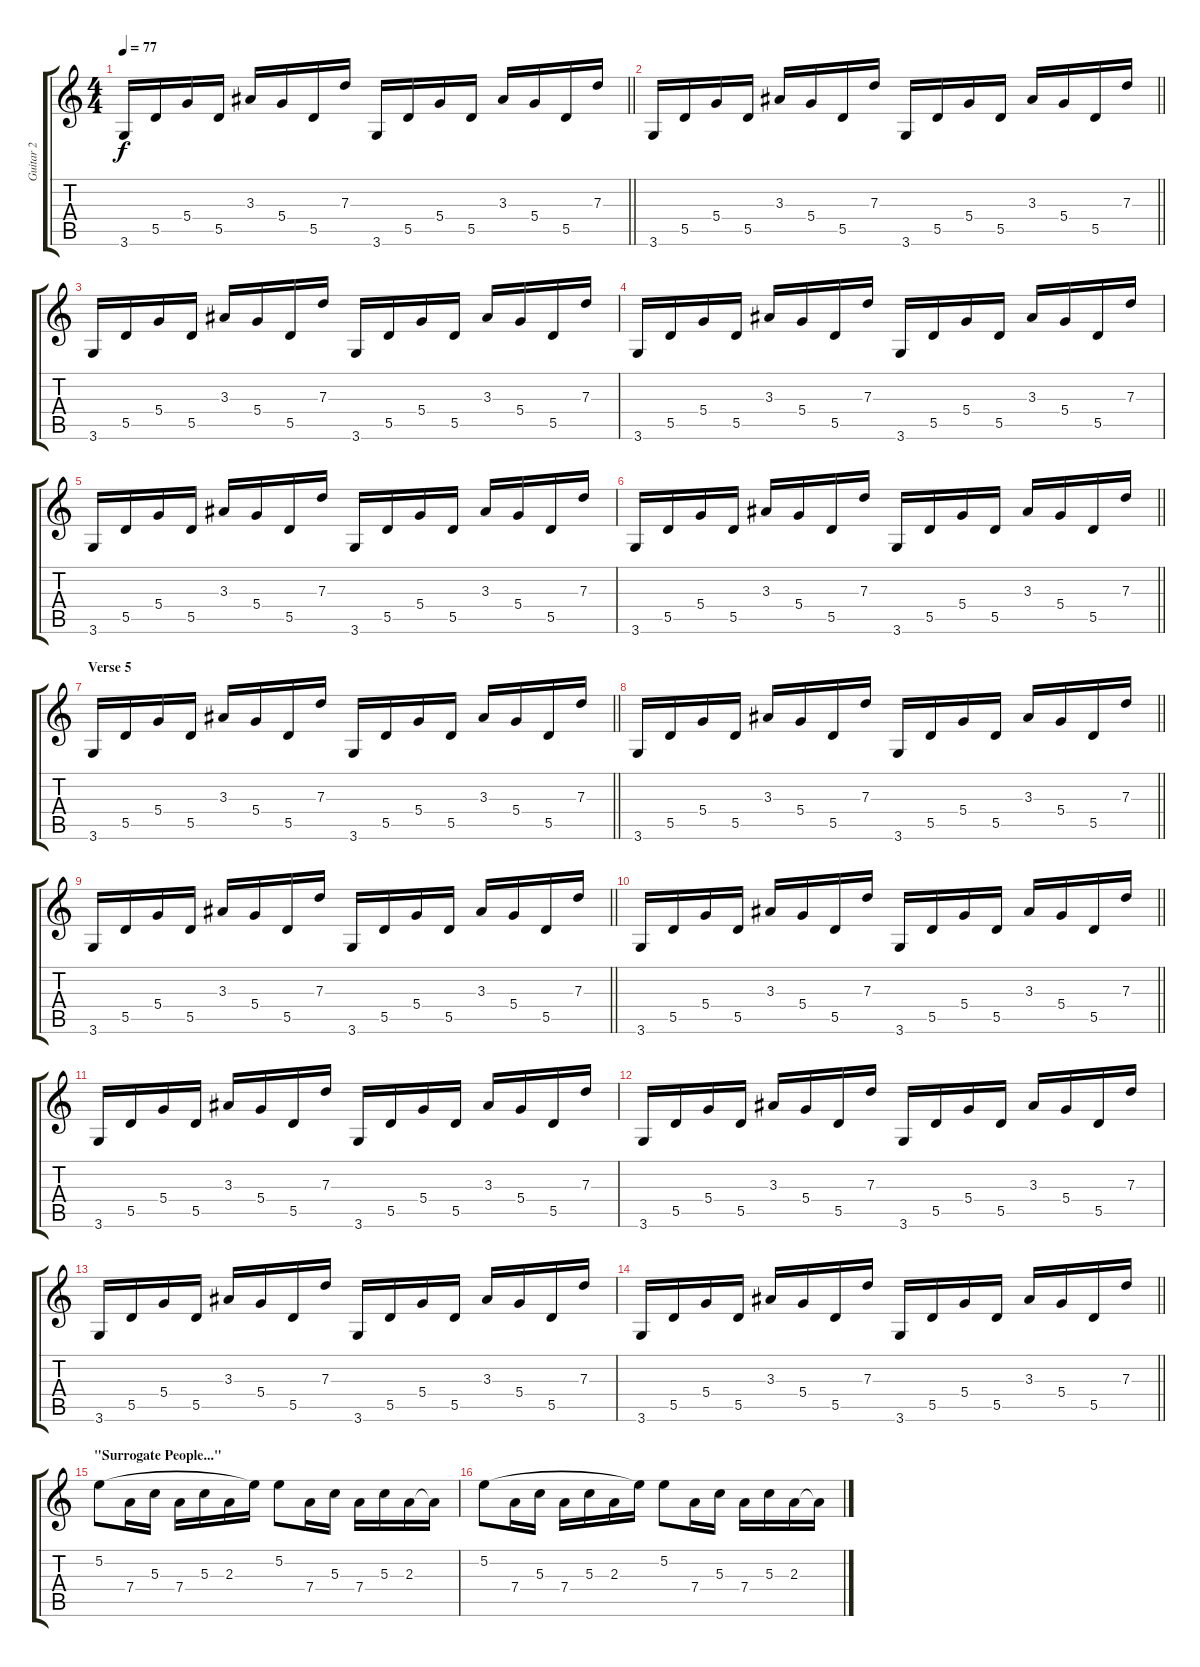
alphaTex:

\track ("Guitar 2" "Guitar 2") {instrument acousticguitarsteel}
\staff {score tabs}
\tuning (E4 B3 G3 D3 A2 E2) {hide}
\ts (4 4)
\tempo 77
\clef g2
\barLineRight lightlight
\ks c
3.6.16{dy f} 5.5.16 5.4.16 5.5.16 3.3.16 5.4.16 5.5.16 7.3.16 3.6.16 5.5.16 5.4.16 5.5.16 3.3.16 5.4.16 5.5.16 7.3.16 |
\barLineRight lightlight
3.6.16 5.5.16 5.4.16 5.5.16 3.3.16 5.4.16 5.5.16 7.3.16 3.6.16 5.5.16 5.4.16 5.5.16 3.3.16 5.4.16 5.5.16 7.3.16 |
3.6.16 5.5.16 5.4.16 5.5.16 3.3.16 5.4.16 5.5.16 7.3.16 3.6.16 5.5.16 5.4.16 5.5.16 3.3.16 5.4.16 5.5.16 7.3.16 |
3.6.16 5.5.16 5.4.16 5.5.16 3.3.16 5.4.16 5.5.16 7.3.16 3.6.16 5.5.16 5.4.16 5.5.16 3.3.16 5.4.16 5.5.16 7.3.16 |
3.6.16 5.5.16 5.4.16 5.5.16 3.3.16 5.4.16 5.5.16 7.3.16 3.6.16 5.5.16 5.4.16 5.5.16 3.3.16 5.4.16 5.5.16 7.3.16 |
\barLineRight lightlight
3.6.16 5.5.16 5.4.16 5.5.16 3.3.16 5.4.16 5.5.16 7.3.16 3.6.16 5.5.16 5.4.16 5.5.16 3.3.16 5.4.16 5.5.16 7.3.16 |
\section ("" "Verse 5")
\barLineRight lightlight
3.6.16 5.5.16 5.4.16 5.5.16 3.3.16 5.4.16 5.5.16 7.3.16 3.6.16 5.5.16 5.4.16 5.5.16 3.3.16 5.4.16 5.5.16 7.3.16 |
\barLineRight lightlight
3.6.16 5.5.16 5.4.16 5.5.16 3.3.16 5.4.16 5.5.16 7.3.16 3.6.16 5.5.16 5.4.16 5.5.16 3.3.16 5.4.16 5.5.16 7.3.16 |
\barLineRight lightlight
3.6.16 5.5.16 5.4.16 5.5.16 3.3.16 5.4.16 5.5.16 7.3.16 3.6.16 5.5.16 5.4.16 5.5.16 3.3.16 5.4.16 5.5.16 7.3.16 |
\barLineRight lightlight
3.6.16 5.5.16 5.4.16 5.5.16 3.3.16 5.4.16 5.5.16 7.3.16 3.6.16 5.5.16 5.4.16 5.5.16 3.3.16 5.4.16 5.5.16 7.3.16 |
3.6.16 5.5.16 5.4.16 5.5.16 3.3.16 5.4.16 5.5.16 7.3.16 3.6.16 5.5.16 5.4.16 5.5.16 3.3.16 5.4.16 5.5.16 7.3.16 |
3.6.16 5.5.16 5.4.16 5.5.16 3.3.16 5.4.16 5.5.16 7.3.16 3.6.16 5.5.16 5.4.16 5.5.16 3.3.16 5.4.16 5.5.16 7.3.16 |
3.6.16 5.5.16 5.4.16 5.5.16 3.3.16 5.4.16 5.5.16 7.3.16 3.6.16 5.5.16 5.4.16 5.5.16 3.3.16 5.4.16 5.5.16 7.3.16 |
\barLineRight lightlight
3.6.16 5.5.16 5.4.16 5.5.16 3.3.16 5.4.16 5.5.16 7.3.16 3.6.16 5.5.16 5.4.16 5.5.16 3.3.16 5.4.16 5.5.16 7.3.16 |
\section ("" "\"Surrogate People...\"")
5.2.8 7.4.16 5.3.16 7.4.16 5.3.16 2.3.16 5.2{t}.16 5.2.8 7.4.16 5.3.16 7.4.16 5.3.16 2.3.16 2.3{t}.16 |
5.2.8 7.4.16 5.3.16 7.4.16 5.3.16 2.3.16 5.2{t}.16 5.2.8 7.4.16 5.3.16 7.4.16 5.3.16 2.3.16 2.3{t}.16
